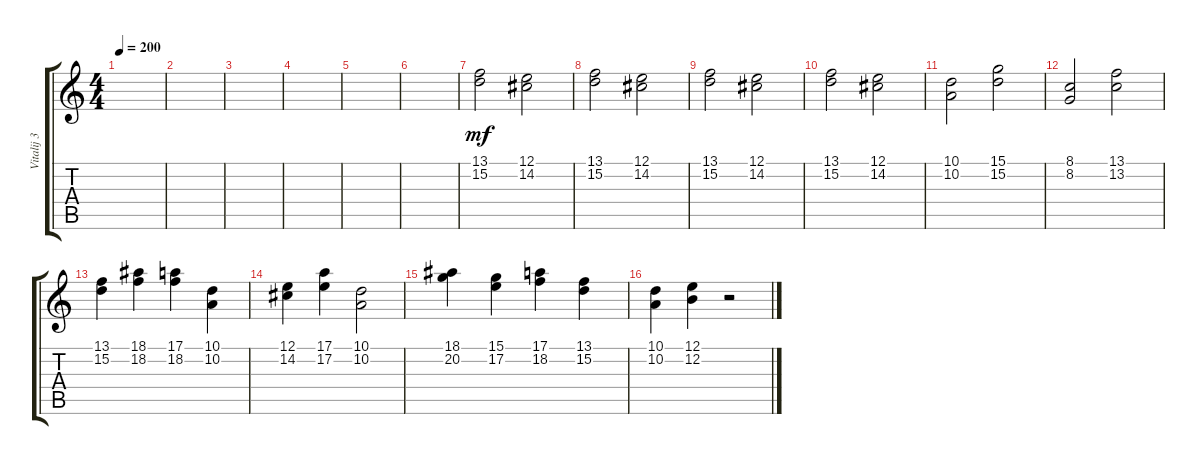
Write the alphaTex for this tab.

\track ("Vitalij 3" "Vitalij 3") {instrument stringensemble1}
\staff {score tabs}
\tuning (E4 B3 G3 D3 A2 E2) {hide}
\ts (4 4)
\tempo 200
\clef g2
\ks c
|
|
|
|
|
|
(13.1 15.2).2{dy mf instrument rockorgan} (12.1 14.2).2 |
(13.1 15.2).2 (12.1 14.2).2 |
(13.1 15.2).2 (12.1 14.2).2 |
(13.1 15.2).2 (12.1 14.2).2 |
(10.1 10.2).2 (15.1 15.2).2 |
(8.1 8.2).2 (13.1 13.2).2 |
(13.1 15.2).4 (18.1 18.2).4 (17.1 18.2).4 (10.1 10.2).4 |
(12.1 14.2).4 (17.1 17.2).4 (10.1 10.2).2 |
(18.1 20.2).4 (15.1 17.2).4 (17.1 18.2).4 (13.1 15.2).4 |
(10.1 10.2).4 (12.1 12.2).4 r.2
